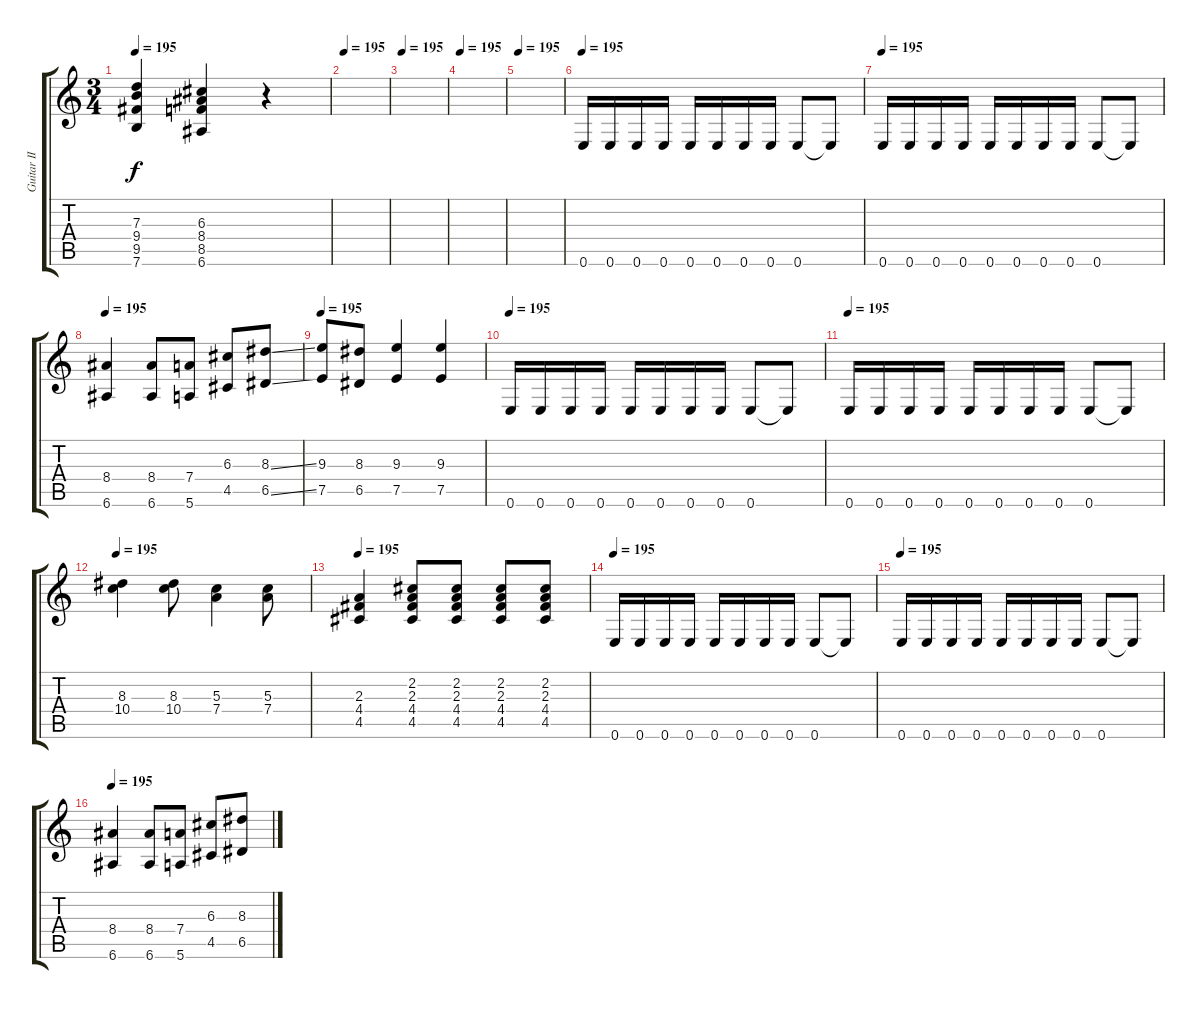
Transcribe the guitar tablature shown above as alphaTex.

\track ("Guitar II" "Guitar II") {instrument distortionguitar}
\staff {score tabs}
\tuning (E4 B3 G3 D3 A2 E2) {hide}
\ts (3 4)
\tempo 195
\clef g2
\ks c
(7.3 9.4 9.5 7.6).4{dy f} (6.3 8.4 8.5 6.6).4 r.4 |
\tempo 195
|
\tempo 195
|
\tempo 195
|
\tempo 195
|
\tempo 195
0.6.16 0.6.16 0.6.16 0.6.16 0.6.16 0.6.16 0.6.16 0.6.16 0.6.8 0.6{t}.8 |
\tempo 195
0.6.16 0.6.16 0.6.16 0.6.16 0.6.16 0.6.16 0.6.16 0.6.16 0.6.8 0.6{t}.8 |
\tempo 195
(8.4 6.6).4 (8.4 6.6).8 (7.4 5.6).8 (6.3 4.5).8 (8.3{ss} 6.5{ss}).8 |
\tempo 195
(9.3 7.5).8 (8.3 6.5).8 (9.3 7.5).4 (9.3 7.5).4 |
\tempo 195
0.6.16 0.6.16 0.6.16 0.6.16 0.6.16 0.6.16 0.6.16 0.6.16 0.6.8 0.6{t}.8 |
\tempo 195
0.6.16 0.6.16 0.6.16 0.6.16 0.6.16 0.6.16 0.6.16 0.6.16 0.6.8 0.6{t}.8 |
\tempo 195
(8.3 10.4).4 (8.3 10.4).8 (5.3 7.4).4 (5.3 7.4).8 |
\tempo 195
(2.3 4.4 4.5).4 (2.2 2.3 4.4 4.5).8 (2.2 2.3 4.4 4.5).8 (2.2 2.3 4.4 4.5).8 (2.2 2.3 4.4 4.5).8 |
\tempo 195
0.6.16 0.6.16 0.6.16 0.6.16 0.6.16 0.6.16 0.6.16 0.6.16 0.6.8 0.6{t}.8 |
\tempo 195
0.6.16 0.6.16 0.6.16 0.6.16 0.6.16 0.6.16 0.6.16 0.6.16 0.6.8 0.6{t}.8 |
\tempo 195
(8.4 6.6).4 (8.4 6.6).8 (7.4 5.6).8 (6.3 4.5).8 (8.3{ss} 6.5{ss}).8
